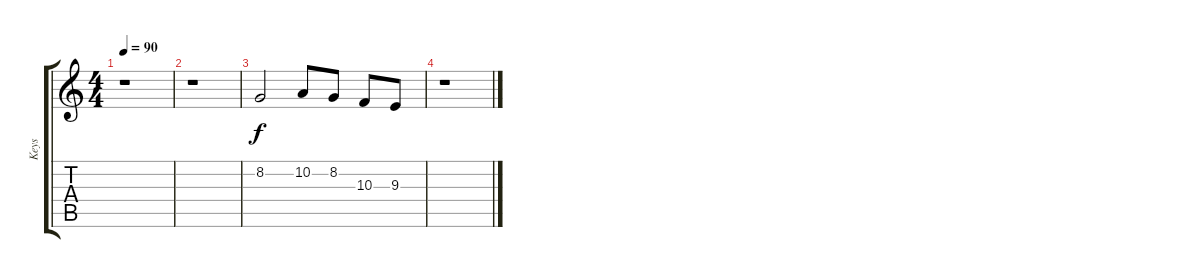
\track ("Keys" "Keys") {instrument synthstrings2}
\staff {score tabs}
\tuning (E4 B3 G3 D3 A2 E2) {hide}
\ts (4 4)
\tempo 90
\clef g2
\ks c
r.1{dy f} |
r.1 |
8.2.2{instrument synthstrings2} 10.2.8 8.2.8 10.3.8 9.3.8 |
r.1
